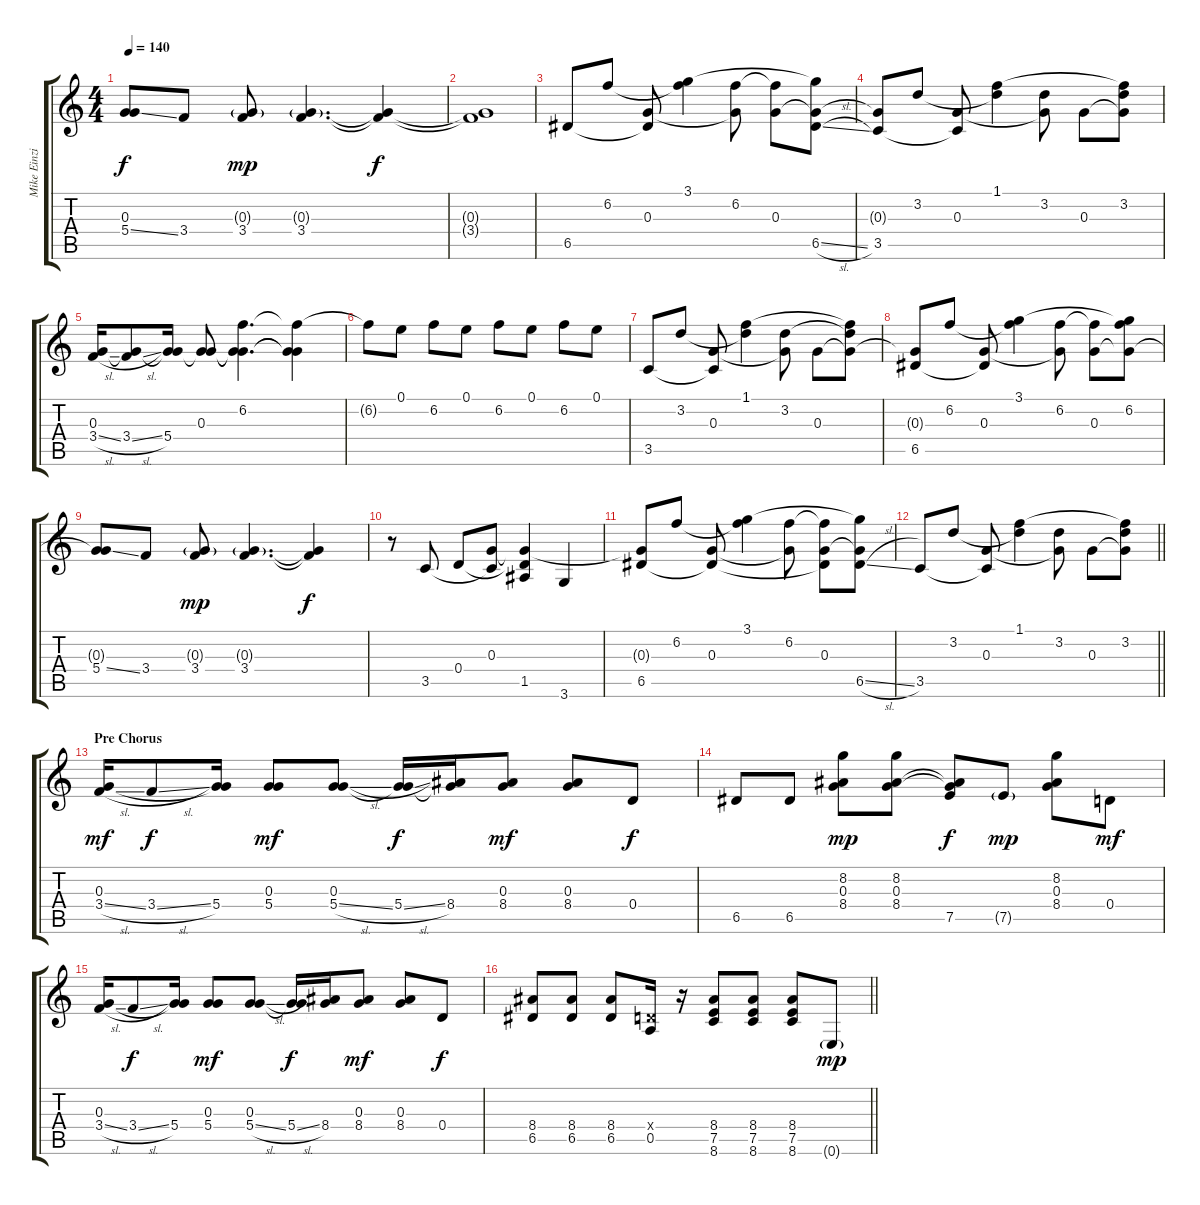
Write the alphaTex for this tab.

\track ("Mike Einziger [Guitar]" "Mike Einzi") {instrument electricguitarclean}
\staff {score tabs}
\tuning (E4 B3 G3 D3 A2 E2) {hide}
\ts (4 4)
\tempo 140
\clef g2
\ks c
(0.3{t} 5.4{ss}).8{dy f} 3.4.8 (0.3{g} 3.4).8{dy mp} (0.3{g} 3.4).4{d} (0.3{t} 3.4{t}).4{dy f} |
(0.3{t} 3.4{t}).1 |
6.5.8 6.2.8 (0.3 6.5{t}).8 (3.1 6.2{t}).4 (6.2 0.3{t}).8 (6.2{t} 0.3).8 (3.1{t} 0.3{t} 6.5{sl}).8 |
(0.3{t} 3.5).8 3.2.8 (0.3 3.5{t}).8 (1.1 3.2{t}).4 (3.2 0.3{t}).8 0.3.8 (1.1{t} 3.2 0.3{t}).8 |
(0.3 3.4{sl}).16 (0.3{t} 3.4{sl}).8 (0.3{t} 5.4).16 (0.3 5.4{t}).8 (6.2 0.3{t} 5.4{t}).4{d} (6.2{t} 0.3{t} 5.4{t}).4 |
6.2{t}.8 0.1.8 6.2.8 0.1.8 6.2.8 0.1.8 6.2.8 0.1.8 |
3.5.8 3.2.8 (0.3 3.5{t}).8 (1.1 3.2{t}).4 (3.2 0.3{t}).8 0.3.8 (1.1{t} 3.2{t} 0.3{t}).8 |
(0.3{t} 6.5).8 6.2.8 (0.3 6.5{t}).8 (3.1 6.2{t}).4 (6.2 0.3{t}).8 (6.2{t} 0.3).8 (3.1{t} 6.2 0.3{t}).8 |
(0.3{t} 5.4{ss}).8 3.4.8 (0.3{g} 3.4).8{dy mp} (0.3{g} 3.4).4{d} (0.3{t} 3.4{t}).4{dy f} |
r.8 3.5.8 0.4.8 (0.3 3.5{t}).8 (0.3{t} 0.4{t} 1.5).4 3.6.4 |
(0.3{t} 6.5).8 6.2.8 (0.3 6.5{t}).8 (3.1 6.2{t}).4 (6.2 0.3{t}).8 (6.2{t} 0.3 6.5{t}).8 (3.1{t} 0.3{t} 6.5{sl}).8 |
\barLineRight lightlight
3.5.8 3.2.8 (0.3 3.5{t}).8 (1.1 3.2{t}).4 (3.2 0.3{t}).8 0.3.8 (1.1{t} 3.2 0.3{t}).8 |
\section ("" "Pre Chorus")
(0.3 3.4{sl}).16{dy mf} 3.4{sl}.8{dy f} (0.3{t} 5.4).16 (0.3 5.4).8{dy mf} (0.3 5.4{sl}).8 (0.3{t} 5.4{sl}).16{dy f} (0.3{t} 8.4).16 (0.3 8.4).8{dy mf} (0.3 8.4).8 0.4.8{dy f} |
6.5.8 6.5.8 (8.2 0.3 8.4).8{dy mp} (8.2 0.3 8.4).8 (0.3{t} 8.4{t} 7.5).8{dy f} 7.5{g}.8{dy mp} (8.2 0.3 8.4).8 0.4.8{dy mf} |
(0.3 3.4{sl}).16 3.4{sl}.8{dy f} (0.3{t} 5.4).16 (0.3 5.4).8{dy mf} (0.3 5.4{sl}).8 (0.3{t} 5.4{sl}).16{dy f} (0.3{t} 8.4).16 (0.3 8.4).8{dy mf} (0.3 8.4).8 0.4.8{dy f} |
\barLineRight lightlight
(8.4 6.5).8 (8.4 6.5).8 (8.4 6.5).8 (0.4{x} 0.5).16 r.16 (8.4 7.5 8.6).8 (8.4 7.5 8.6).8 (8.4 7.5 8.6).8 0.6{g}.8{dy mp}
